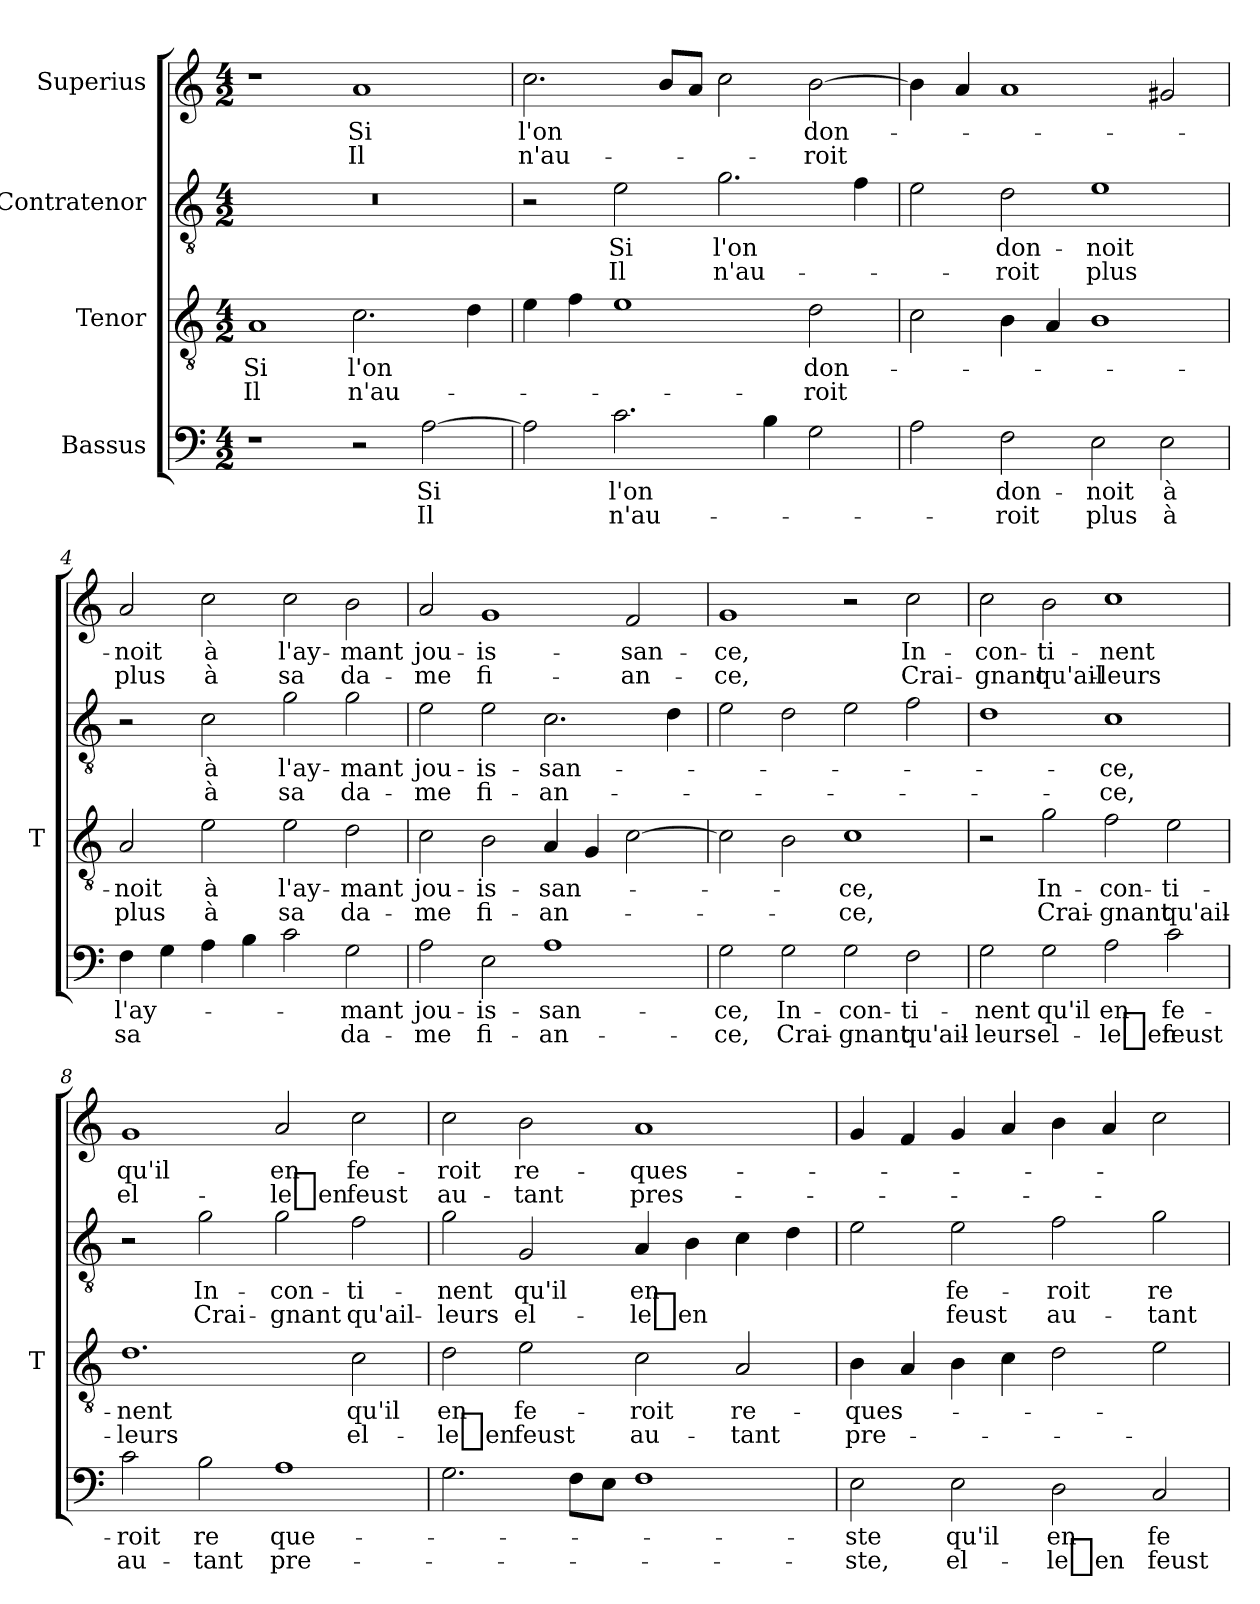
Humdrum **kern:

**kern	**text	**text	**kern	**text	**text	**kern	**text	**text	**kern	**text	**text
*part4	*part4	*part4	*part3	*part3	*part3	*part2	*part2	*part2	*part1	*part1	*part1
*staff4	*staff4	*staff4	*staff3	*staff3	*staff3	*staff2	*staff2	*staff2	*staff1	*staff1	*staff1
*I"Bassus	*	*	*I"Tenor	*	*	*I"Contratenor	*	*	*I"Superius	*	*
*	*	*	*I'T	*	*	*	*	*	*	*	*
*clefF4	*	*	*clefGv2	*	*	*clefGv2	*	*	*clefG2	*	*
*k[]	*	*	*k[]	*	*	*k[]	*	*	*k[]	*	*
*M4/2	*	*	*M4/2	*	*	*M4/2	*	*	*M4/2	*	*
=1	=1	=1	=1	=1	=1	=1	=1	=1	=1	=1	=1
1r	.	.	1A	-Si	-Il	0r	.	.	1r	.	.
2r	.	.	2.c	-l'on	n'au-	.	.	.	1a	-Si	-Il
[2A	-Si	-Il	.	.	.	.	.	.	.	.	.
.	.	.	4d	.	.	.	.	.	.	.	.
=2	=2	=2	=2	=2	=2	=2	=2	=2	=2	=2	=2
2A]	.	.	4e	.	.	2r	.	.	2.cc	-l'on	n'au-
.	.	.	4f	.	.	.	.	.	.	.	.
2.c	-l'on	n'au-	1e	.	.	2e	-Si	-Il	.	.	.
.	.	.	.	.	.	.	.	.	8bL	.	.
.	.	.	.	.	.	.	.	.	8aJ	.	.
.	.	.	.	.	.	2.g	-l'on	n'au-	2cc	.	.
4B	.	.	.	.	.	.	.	.	.	.	.
2G	.	.	2d	don-	-roit	.	.	.	[2b	don-	-roit
.	.	.	.	.	.	4f	.	.	.	.	.
=3	=3	=3	=3	=3	=3	=3	=3	=3	=3	=3	=3
2A	.	.	2c	.	.	2e	.	.	4b]	.	.
.	.	.	.	.	.	.	.	.	4a	.	.
2F	don-	-roit	4B	.	.	2d	don-	-roit	1a	.	.
.	.	.	4A	.	.	.	.	.	.	.	.
2E	-noit	-plus	1B	.	.	1e	-noit	-plus	.	.	.
2E	-à	-à	.	.	.	.	.	.	2g#X	.	.
=4	=4	=4	=4	=4	=4	=4	=4	=4	=4	=4	=4
4F	l'ay-	-sa	2A	-noit	-plus	2r	.	.	2a	-noit	-plus
4G	.	.	.	.	.	.	.	.	.	.	.
4A	.	.	2e	-à	-à	2c	-à	-à	2cc	-à	-à
4B	.	.	.	.	.	.	.	.	.	.	.
2c	.	.	2e	l'ay-	-sa	2g	l'ay-	-sa	2cc	l'ay-	-sa
2G	-mant	da-	2d	-mant	da-	2g	-mant	da-	2b	-mant	da-
=5	=5	=5	=5	=5	=5	=5	=5	=5	=5	=5	=5
2A	jou-	-me	2c	jou-	-me	2e	jou-	-me	2a	jou-	-me
2E	is-	fi-	2B	is-	fi-	2e	is-	fi-	1g	is-	fi-
1A	san-	an-	4A	san-	an-	2.c	san-	an-	.	.	.
.	.	.	4G	.	.	.	.	.	.	.	.
.	.	.	[2c	.	.	.	.	.	2f	san-	an-
.	.	.	.	.	.	4d	.	.	.	.	.
=6	=6	=6	=6	=6	=6	=6	=6	=6	=6	=6	=6
2G	-ce,	-ce,	2c]	.	.	2e	.	.	1g	-ce,	-ce,
2G	In-	Crai-	2B	.	.	2d	.	.	.	.	.
2G	con-	-gnant	1c	-ce,	-ce,	2e	.	.	2r	.	.
2F	ti-	qu'ail-	.	.	.	2f	.	.	2cc	In-	Crai-
=7	=7	=7	=7	=7	=7	=7	=7	=7	=7	=7	=7
2G	-nent	-leurs	2r	.	.	1d	.	.	2cc	con-	-gnant
2G	-qu'il	el-	2g	In-	Crai-	.	.	.	2b	ti-	qu'ail-
2A	-en	-le_en	2f	con-	-gnant	1c	-ce,	-ce,	1cc	-nent	-leurs
2c	fe-	-feust	2e	ti-	qu'ail-	.	.	.	.	.	.
=8	=8	=8	=8	=8	=8	=8	=8	=8	=8	=8	=8
2c	-roit	au-	1.d	-nent	-leurs	2r	.	.	1g	-qu'il	el-
2B	-re	-tant	.	.	.	2g	In-	Crai-	.	.	.
1A	que-	pre-	.	.	.	2g	con-	-gnant	2a	-en	-le_en
.	.	.	2c	-qu'il	el-	2f	ti-	qu'ail-	2cc	fe-	-feust
=9	=9	=9	=9	=9	=9	=9	=9	=9	=9	=9	=9
2.G	.	.	2d	-en	-le_en	2g	-nent	-leurs	2cc	-roit	au-
.	.	.	2e	fe-	-feust	2G	-qu'il	el-	2b	re-	-tant
8FL	.	.	.	.	.	.	.	.	.	.	.
8EJ	.	.	.	.	.	.	.	.	.	.	.
1F	.	.	2c	-roit	au-	4A	-en	-le_en	1a	ques-	pres-
.	.	.	.	.	.	4B	.	.	.	.	.
.	.	.	2A	re-	-tant	4c	.	.	.	.	.
.	.	.	.	.	.	4d	.	.	.	.	.
=10	=10	=10	=10	=10	=10	=10	=10	=10	=10	=10	=10
2E	-ste	-ste,	4B	ques-	pre-	2e	.	.	4g	.	.
.	.	.	4A	.	.	.	.	.	4f	.	.
2E	-qu'il	el-	4B	.	.	2e	fe-	-feust	4g	.	.
.	.	.	4c	.	.	.	.	.	4a	.	.
2D	-en	-le_en	2d	.	.	2f	-roit	au-	4b	.	.
.	.	.	.	.	.	.	.	.	4a	.	.
2C	fe-	-feust	2e	.	.	2g	re-	-tant	2cc	.	.
=	=	=	=	=	=	=	=	=	=	=	=
*-	*-	*-	*-	*-	*-	*-	*-	*-	*-	*-	*-
